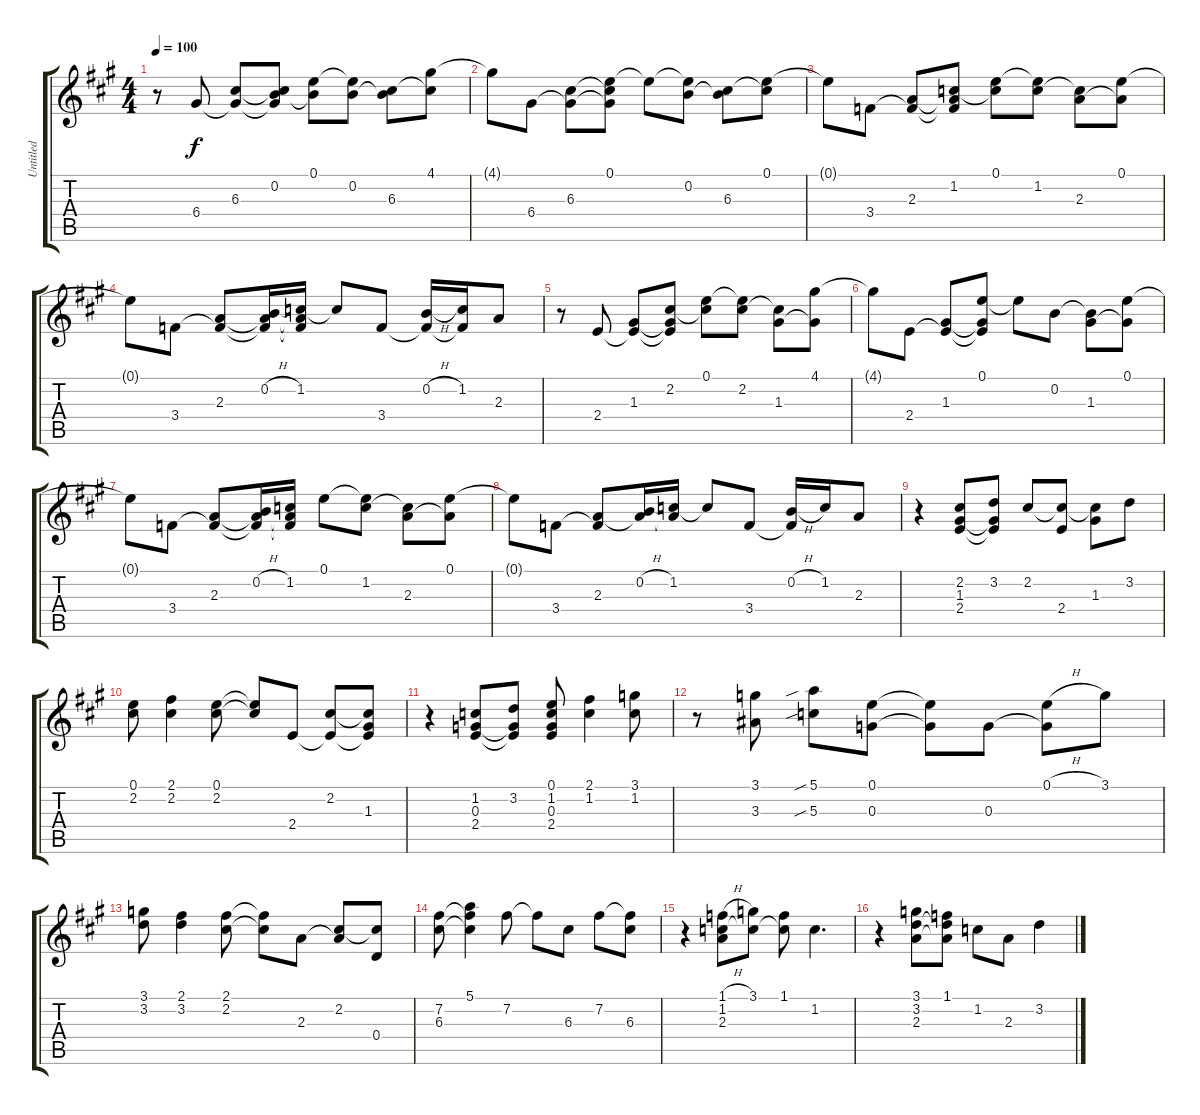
\track ("Untitled" "Untitled") {instrument acousticguitarnylon}
\staff {score tabs}
\tuning (E4 B3 G3 D3 A2 E2) {hide}
\ts (4 4)
\tempo 100
\clef g2
\ks a
r.8{dy f instrument acousticguitarnylon} 6.4.8 (6.3 6.4{t}).8 (0.2 6.3{t} 6.4{t}).8 (0.1 0.2{t}).8 (0.1{t} 0.2).8 (0.2{t} 6.3).8 (4.1 6.3{t}).8 |
4.1{t}.8 6.4.8 (6.3 6.4{t}).8 (0.1 6.3{t} 6.4{t}).8 0.1{t}.8 (0.1{t} 0.2).8 (0.2{t} 6.3).8 (0.1 6.3{t}).8 |
0.1{t}.8 3.4.8 (2.3 3.4{t}).8 (1.2 2.3{t} 3.4{t}).8 (0.1 1.2{t}).8 (0.1{t} 1.2).8 (1.2{t} 2.3).8 (0.1 2.3{t}).8 |
0.1{t}.8 3.4.8 (2.3 3.4{t}).8 (0.2{h} 2.3{t} 3.4{t}).16 (1.2 2.3{t} 3.4{t}).16 1.2{t}.8 3.4.8 (0.2{h} 3.4{t}).16 (1.2 3.4{t}).16 2.3.8 |
r.8 2.4.8 (1.3 2.4{t}).8 (2.2 1.3{t} 2.4{t}).8 (0.1 2.2{t}).8 (0.1{t} 2.2).8 (2.2{t} 1.3).8 (4.1 1.3{t}).8 |
4.1{t}.8 2.4.8 (1.3 2.4{t}).8 (0.1 1.3{t} 2.4{t}).8 0.1{t}.8 0.2.8 (0.2{t} 1.3).8 (0.1 1.3{t}).8 |
0.1{t}.8 3.4.8 (2.3 3.4{t}).8 (0.2{h} 2.3{t} 3.4{t}).16 (1.2 2.3{t} 3.4{t}).16 0.1.8 (0.1{t} 1.2).8 (1.2{t} 2.3).8 (0.1 2.3{t}).8 |
0.1{t}.8 3.4.8 (2.3 3.4{t}).8 (0.2{h} 2.3{t}).16 (1.2 2.3{t}).16 1.2{t}.8 3.4.8 (0.2{h} 3.4{t}).16 1.2.16 2.3.8 |
r.4 (2.2 1.3 2.4).8 (3.2 1.3{t} 2.4{t}).8 2.2.8 (2.2{t} 2.4).8 (2.2{t} 1.3).8 3.2.8 |
(0.1 2.2).8 (2.1 2.2).4 (0.1 2.2).8 (0.1{t} 2.2{t}).8 2.4.8 (2.2 2.4{t}).8 (2.2{t} 1.3 2.4{t}).8 |
r.4 (1.2 0.3 2.4).8 (3.2 0.3{t} 2.4{t}).8 (0.1 1.2 0.3 2.4).8 (2.1 1.2).4 (3.1 1.2).8 |
r.8 (3.1 3.3).8 (5.1{sib} 5.3{sib}).8 (0.1 0.3).8 (0.1{t} 0.3{t}).8 0.3.8 (0.1{h} 0.3{t}).8 3.1.8 |
(3.1 3.2).8 (2.1 3.2).4 (2.1 2.2).8 (2.1{t} 2.2{t}).8 2.3.8 (2.2 2.3{t}).8 (2.2{t} 0.4).8 |
(7.2 6.3).8 (5.1 7.2{t} 6.3{t}).4 7.2.8 7.2{t}.8 6.3.8 7.2.8 (7.2{t} 6.3).8 |
r.4 (1.1{h} 1.2 2.3).8 (3.1 1.2{t}).8 (1.1 1.2{t}).8 1.2.4{d} |
r.4 (3.1 3.2 2.3).8 (1.1 3.2{t} 2.3{t}).8 1.2.8 2.3.8 3.2.4
